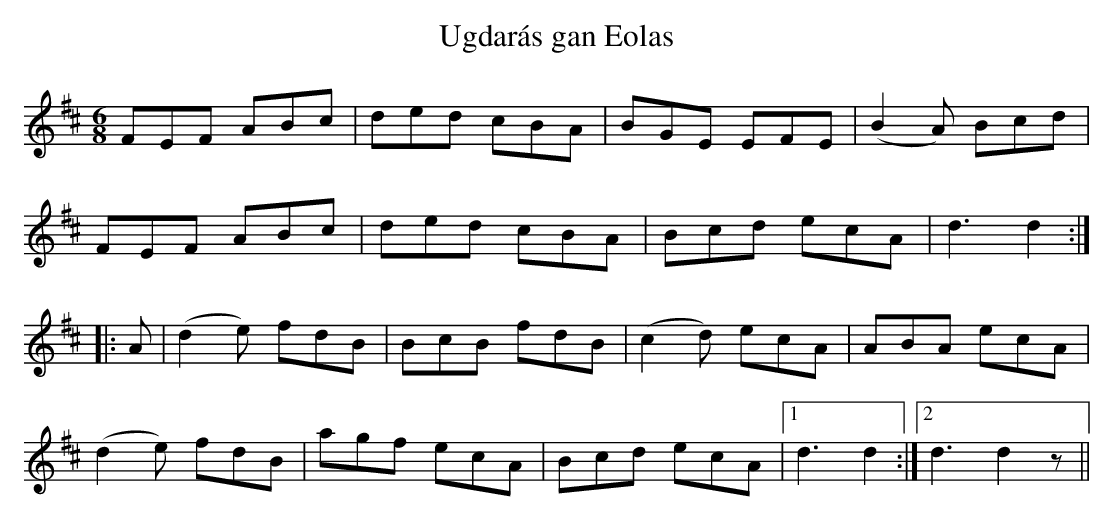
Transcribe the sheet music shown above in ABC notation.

X:1
T:Ugdarás gan Eolas
M:6/8
L:1/8
K:D
FEF ABc|ded cBA|BGE EFE|(B2A) Bcd|
FEF ABc|ded cBA|Bcd ecA|d3 d2:|
|:A|(d2e) fdB|BcB fdB|(c2d) ecA|ABA ecA|
(d2e) fdB|agf ecA|Bcd ecA|1 d3d2:|2 d3d2z||
